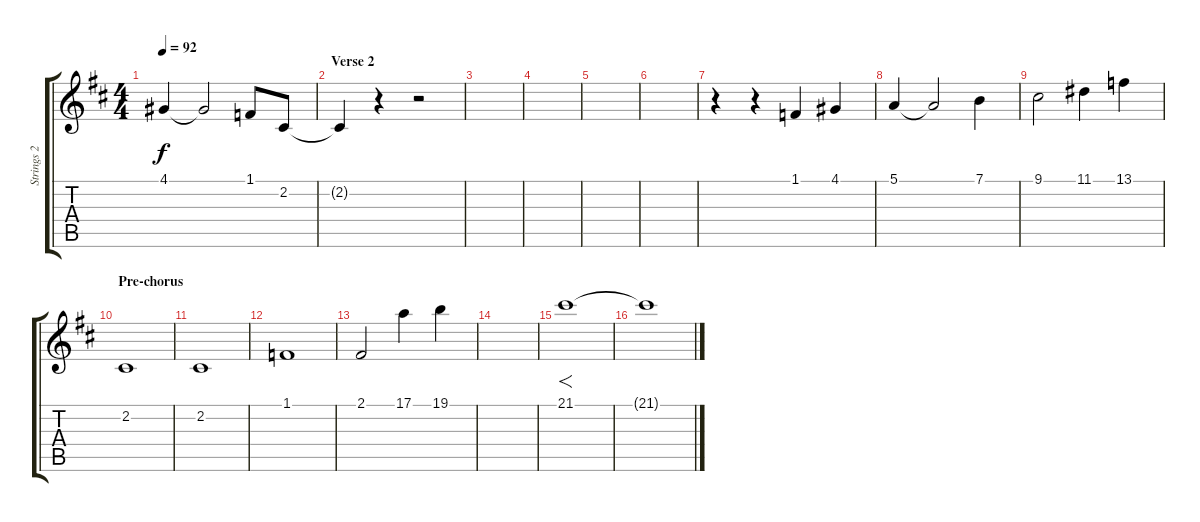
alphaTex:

\track ("Strings 2" "Strings 2") {instrument stringensemble1}
\staff {score tabs}
\tuning (E4 B3 G3 D3 A2 E2) {hide}
\ts (4 4)
\tempo 92
\clef g2
\ks d
4.1.4{dy f} 4.1{t}.2 1.1.8 2.2.8 |
\section ("" "Verse 2")
2.2{t}.4{volume 2} r.4 r.2 |
|
|
|
|
r.4{volume 9} r.4 1.1.4 4.1.4 |
5.1.4 5.1{t}.2 7.1.4 |
9.1.2 11.1.4 13.1.4 |
\section ("" "Pre-chorus")
2.2.1{volume 10} |
2.2.1 |
1.1.1 |
2.1.2 17.1.4 19.1.4 |
|
21.1.1{f} |
21.1{t}.1
